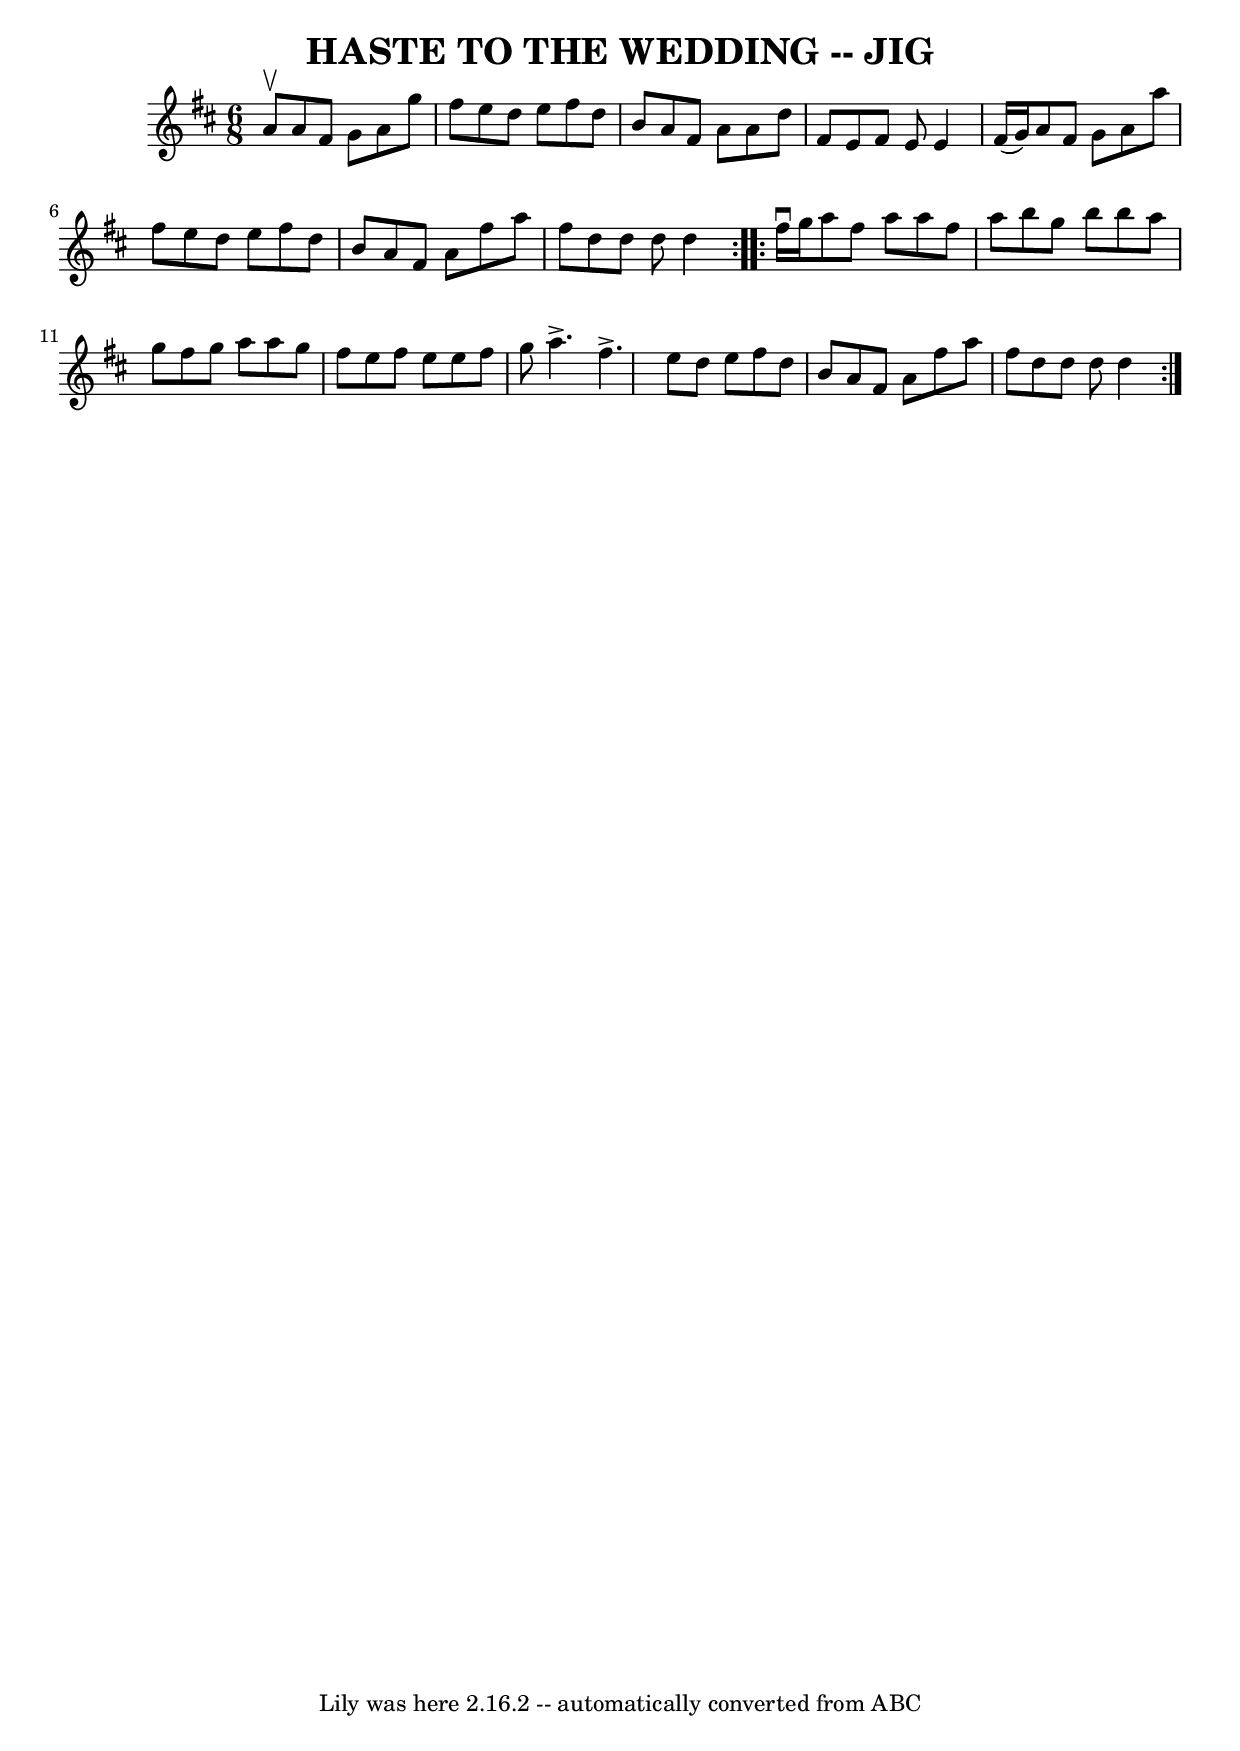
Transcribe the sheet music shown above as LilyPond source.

\version "2.16.2"
\include "Mammoth.ily"
\header {
  %% book = "Ryan's Mammoth Collection of Fiddle Tunes"
  crossRefNumber = "1"
  footnotes = ""
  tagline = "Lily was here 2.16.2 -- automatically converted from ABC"
  title = "HASTE TO THE WEDDING -- JIG"

}
voicedefault =  {



  \repeat volta 2 {

    \time 6/8 
    \key d \major
    a'8^\upbow       |
    a'8 fis'8 g'8    
    a'8 g''8 fis''8    |
    e''8 d''8 e''8 fis''8 d''8    
    b'8    |
    a'8 fis'8 a'8 a'8 d''8 fis'8    |
    e'8 
    fis'8 e'8 e'4 fis'16 (g'16)       |
    a'8 fis'8    
    g'8 a'8 a''8 fis''8    |
    e''8 d''8 e''8 fis''8    
    d''8 b'8    |
    a'8 fis'8 a'8 fis''8 a''8 fis''8     |
    d''8 d''8 d''8 d''4  
  }     
  \repeat volta 2 {
    fis''16^\downbow g''16        |
    a''8 fis''8 a''8 a''8 fis''8    
    a''8    |
    b''8 g''8 b''8 b''8 a''8 g''8    |
    
    fis''8 g''8 a''8 a''8 g''8 fis''8    |
    e''8 fis''8   
    e''8 e''8 fis''8 g''8        |
    a''4.^\accent fis''4.^\accent   |
    e''8 d''8 e''8 fis''8 d''8 b'8    |
    
    a'8 fis'8 a'8 fis''8 a''8 fis''8    |
    d''8 d''8    
    d''8 d''4  
  }   

}

\score{
  <<

    \context Staff="default"
    {
      \voicedefault 
      
    }

  >>
  \layout {
    
  }
  \midi {
  }

}
